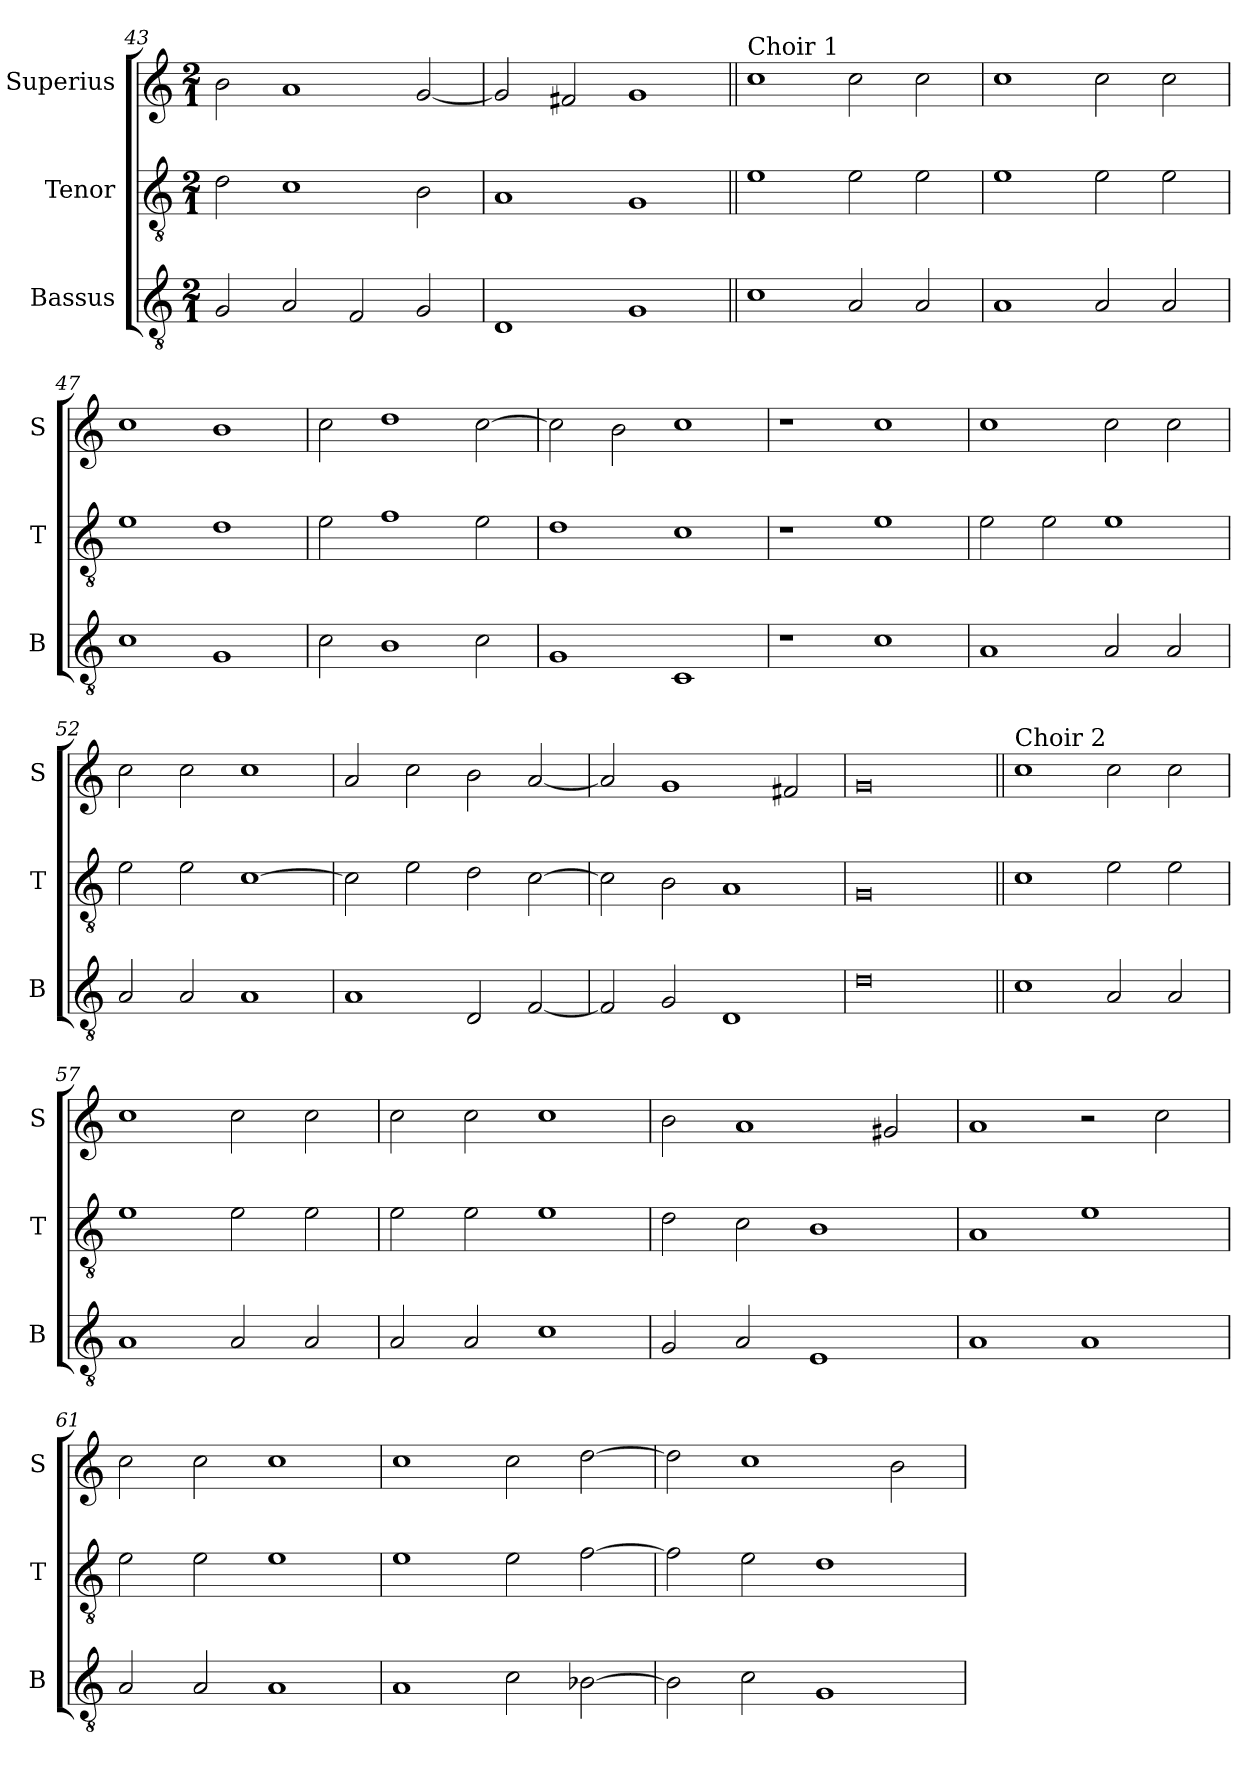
**kern	**kern	**kern
*part3	*part2	*part1
*staff3	*staff2	*staff1
*I"Bassus	*I"Tenor	*I"Superius
*I'B	*I'T	*I'S
*clefGv2	*clefGv2	*clefG2
*k[]	*k[]	*k[]
*M2/1	*M2/1	*M2/1
=43	=43	=43
2G/	2d\	2b\
2A/	1c	1a
2F/	.	.
2G/	2B\	[2g/
=44	=44	=44
1D	1A	2g/]
.	.	2f#X/
1G	1G	1g
=45||	=45||	=45||
!	!	!LO:TX:a:t=Choir 1
1c	1e	1cc
2A/	2e\	2cc\
2A/	2e\	2cc\
=46	=46	=46
1A	1e	1cc
2A/	2e\	2cc\
2A/	2e\	2cc\
=47	=47	=47
1c	1e	1cc
1G	1d	1b
=48	=48	=48
2c\	2e\	2cc\
1B	1f	1dd
2c\	2e\	[2cc\
=49	=49	=49
1G	1d	2cc\]
.	.	2b\
1C	1c	1cc
=50	=50	=50
1r	1r	1r
1c	1e	1cc
=51	=51	=51
1A	2e\	1cc
.	2e\	.
2A/	1e	2cc\
2A/	.	2cc\
=52	=52	=52
2A/	2e\	2cc\
2A/	2e\	2cc\
1A	[1c	1cc
=53	=53	=53
1A	2c\]	2a/
.	2e\	2cc\
2D/	2d\	2b\
[2F/	[2c\	[2a/
=54	=54	=54
2F/]	2c\]	2a/]
2G/	2B\	1g
1D	1A	.
.	.	2f#X/
=55	=55	=55
0d	0G	0g
=56||	=56||	=56||
!	!	!LO:TX:a:t=Choir 2
1c	1c	1cc
2A/	2e\	2cc\
2A/	2e\	2cc\
=57	=57	=57
1A	1e	1cc
2A/	2e\	2cc\
2A/	2e\	2cc\
=58	=58	=58
2A/	2e\	2cc\
2A/	2e\	2cc\
1c	1e	1cc
=59	=59	=59
2G/	2d\	2b\
2A/	2c\	1a
1E	1B	.
.	.	2g#X/
=60	=60	=60
1A	1A	1a
1A	1e	2r
.	.	2cc\
=61	=61	=61
2A/	2e\	2cc\
2A/	2e\	2cc\
1A	1e	1cc
=62	=62	=62
1A	1e	1cc
2c\	2e\	2cc\
[2B-X\	[2f\	[2dd\
=63	=63	=63
2B-\]	2f\]	2dd\]
2c\	2e\	1cc
1G	1d	.
.	.	2b\
=	=	=
*-	*-	*-
